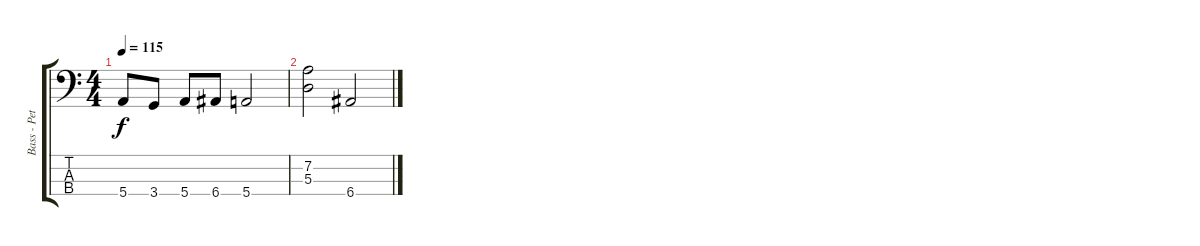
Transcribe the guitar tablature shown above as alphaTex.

\track ("Bass - Peter Baltes" "Bass - Pet") {instrument electricbassfinger}
\staff {score tabs}
\tuning (G2 D2 A1 E1) {hide}
\ts (4 4)
\tempo 115
\clef f4
\ks c
5.4.8{dy f} 3.4.8 5.4.8 6.4.8 5.4.2 |
(7.2 5.3).2 6.4.2
